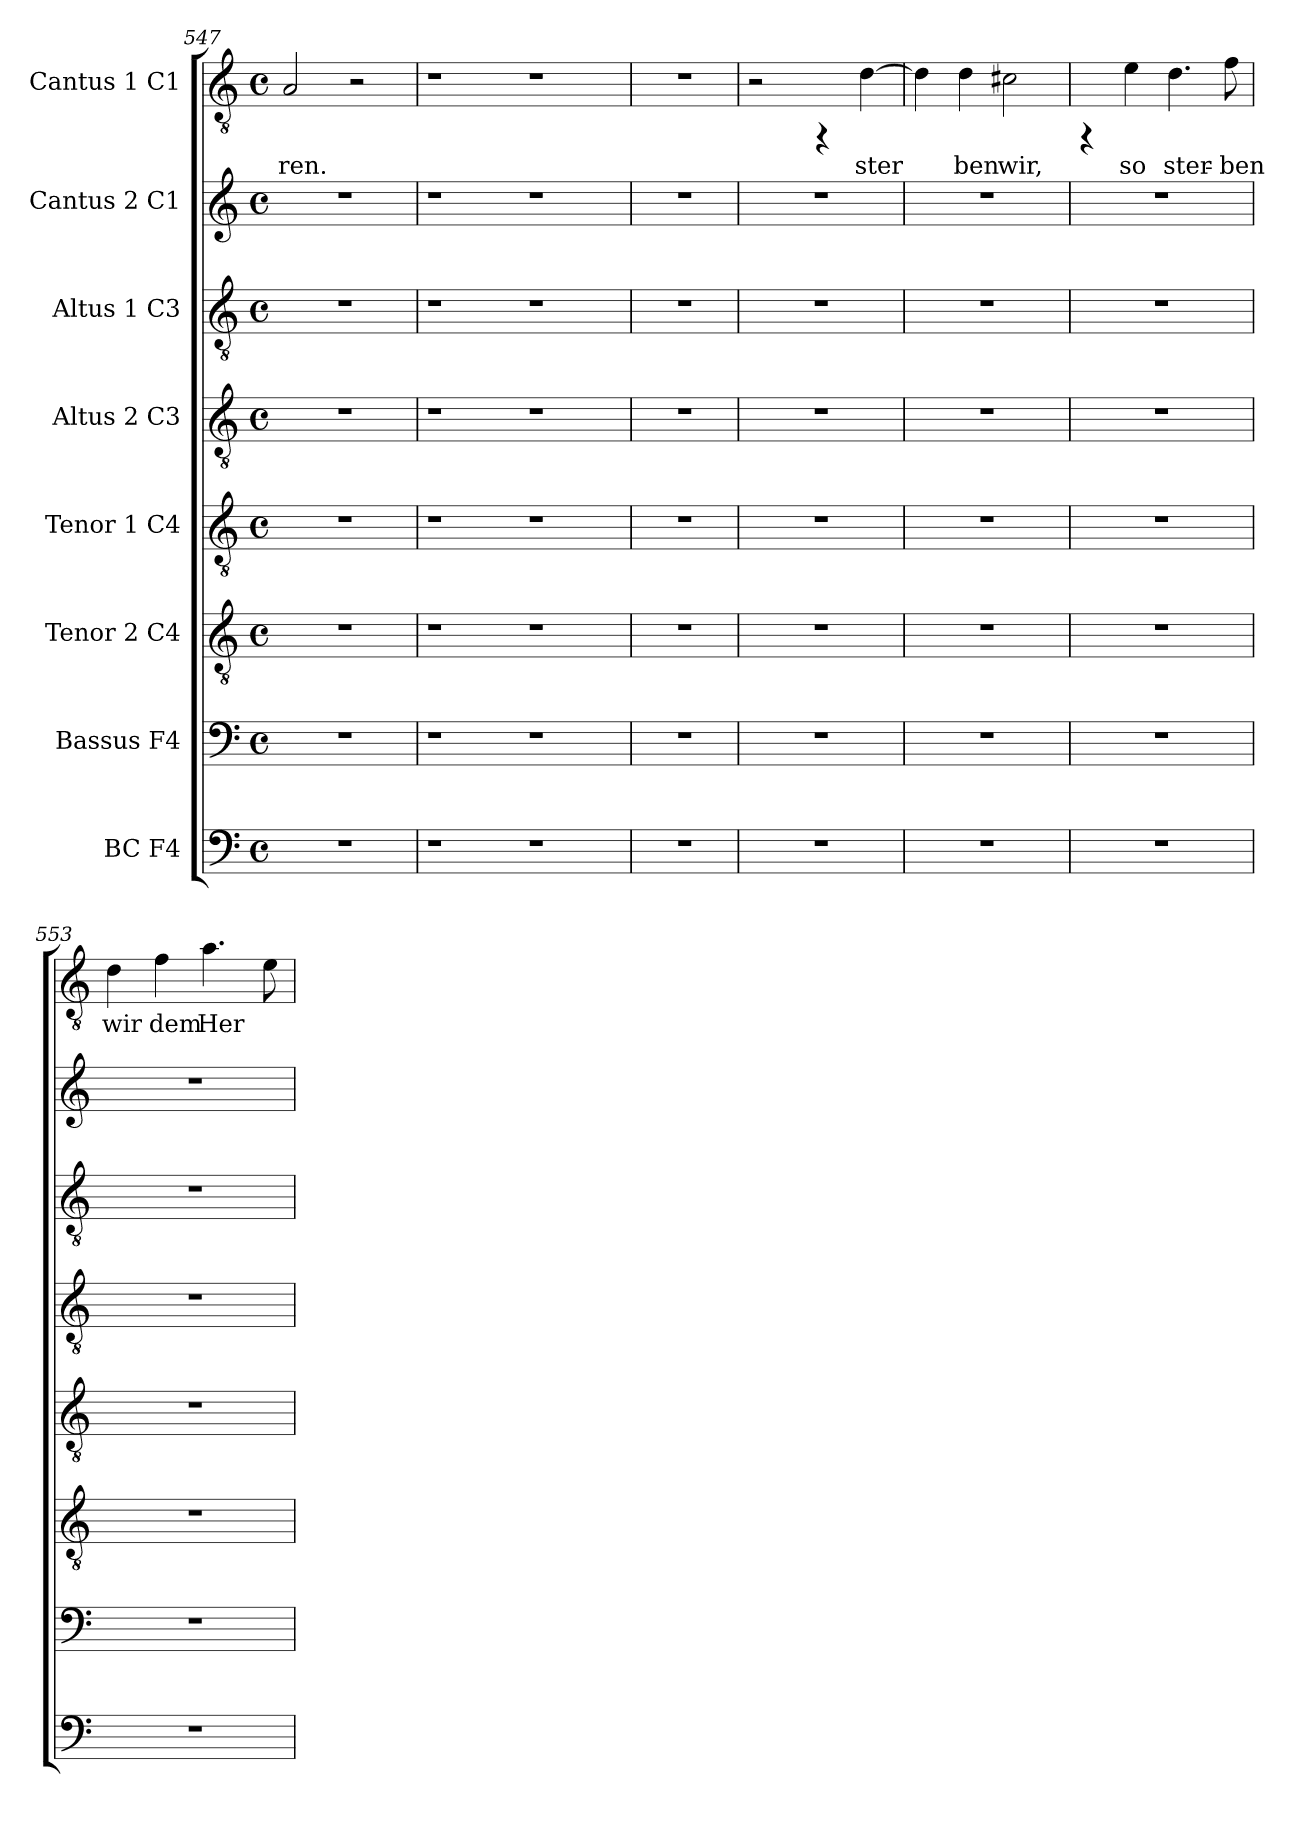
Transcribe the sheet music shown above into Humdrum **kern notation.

**kern	**kern	**kern	**kern	**kern	**kern	**kern	**kern	**text
*part8	*part7	*part6	*part5	*part4	*part3	*part2	*part1	*part1
*staff8	*staff7	*staff6	*staff5	*staff4	*staff3	*staff2	*staff1	*staff1
*I"BC  F4	*I"Bassus  F4	*I"Tenor 2  C4	*I"Tenor 1  C4	*I"Altus 2  C3	*I"Altus 1  C3	*I"Cantus 2  C1	*I"Cantus 1  C1	*
*clefF4	*clefF4	*clefGv2	*clefGv2	*clefGv2	*clefGv2	*clefG2	*clefGv2	*
*k[]	*k[]	*k[]	*k[]	*k[]	*k[]	*k[]	*k[]	*
*C:	*C:	*C:	*C:	*C:	*C:	*C:	*C:	*
*M4/4	*M4/4	*M4/4	*M4/4	*M4/4	*M4/4	*M4/4	*M4/4	*
*met(c)	*met(c)	*met(c)	*met(c)	*met(c)	*met(c)	*met(c)	*met(c)	*
=547	=547	=547	=547	=547	=547	=547	=547	=547
!	!	!	!	!	!	!	!	!LO:LY:b:cj
1r	1r	1r	1r	1r	1r	1r	2A/	-ren.
.	.	.	.	.	.	.	2r	.
=548	=548	=548	=548	=548	=548	=548	=548	=548
1r	1r	1r	1r	1r	1r	1r	1r	.
1r	1r	1r	1r	1r	1r	1r	1r	.
=549	=549	=549	=549	=549	=549	=549	=549	=549
1r	1r	1r	1r	1r	1r	1r	1r	.
=550	=550	=550	=550	=550	=550	=550	=550	=550
1r	1r	1r	1r	1r	1r	1r	2r	.
.	.	.	.	.	.	.	4rFF	.
!	!	!	!	!	!	!	!	!LO:LY:b:cj
.	.	.	.	.	.	.	[>4d\	ster-
=551	=551	=551	=551	=551	=551	=551	=551	=551
!	!	!	!	!	!	!	!	!LO:LY:b:cj
1r	1r	1r	1r	1r	1r	1r	4d\]	--
!	!	!	!	!	!	!	!	!LO:LY:b:cj
.	.	.	.	.	.	.	4d\	-ben
!	!	!	!	!	!	!	!	!LO:LY:b:cj
.	.	.	.	.	.	.	2c#X\	wir,
=552	=552	=552	=552	=552	=552	=552	=552	=552
1r	1r	1r	1r	1r	1r	1r	4rFF	.
!	!	!	!	!	!	!	!	!LO:LY:b:cj
.	.	.	.	.	.	.	4e\	so
!	!	!	!	!	!	!	!	!LO:LY:b:cj
.	.	.	.	.	.	.	4.d\	ster-
!	!	!	!	!	!	!	!	!LO:LY:b:cj
.	.	.	.	.	.	.	8f\	-ben
=553	=553	=553	=553	=553	=553	=553	=553	=553
!	!	!	!	!	!	!	!	!LO:LY:b:cj
1r	1r	1r	1r	1r	1r	1r	4d\	wir
!	!	!	!	!	!	!	!	!LO:LY:b:cj
.	.	.	.	.	.	.	4f\	dem
!	!	!	!	!	!	!	!	!LO:LY:b:cj
.	.	.	.	.	.	.	4.a\	Her-
!	!	!	!	!	!	!	!	!LO:LY:b:cj
.	.	.	.	.	.	.	8e\	--
=	=	=	=	=	=	=	=	=
*-	*-	*-	*-	*-	*-	*-	*-	*-
